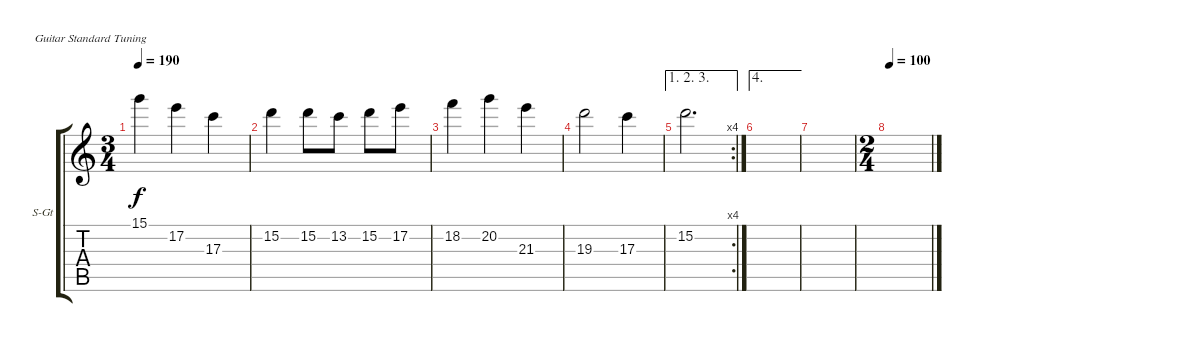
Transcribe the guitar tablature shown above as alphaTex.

\defaultSystemsLayout 4
\bracketExtendMode groupsimilarinstruments
\firstSystemTrackNameOrientation horizontal
\otherSystemsTrackNameOrientation horizontal
\track ("Steel Guitar" "S-Gt") {instrument acousticguitarsteel}
\staff {score tabs}
\tuning (E4 B3 G3 D3 A2 E2)
\ts (3 4)
\tempo 190
\clef g2
\ks c
15.1.4{dy f} 17.2.4 17.3.4 |
15.2.4 15.2.8 13.2.8 15.2.8 17.2.8 |
18.2.4 20.2.4 21.3.4 |
19.3.2 17.3.4 |
\ae (1 2 3)
\rc 4
15.2.2{d} |
\ae 4
|
|
\ts (2 4)
\tempo 100
